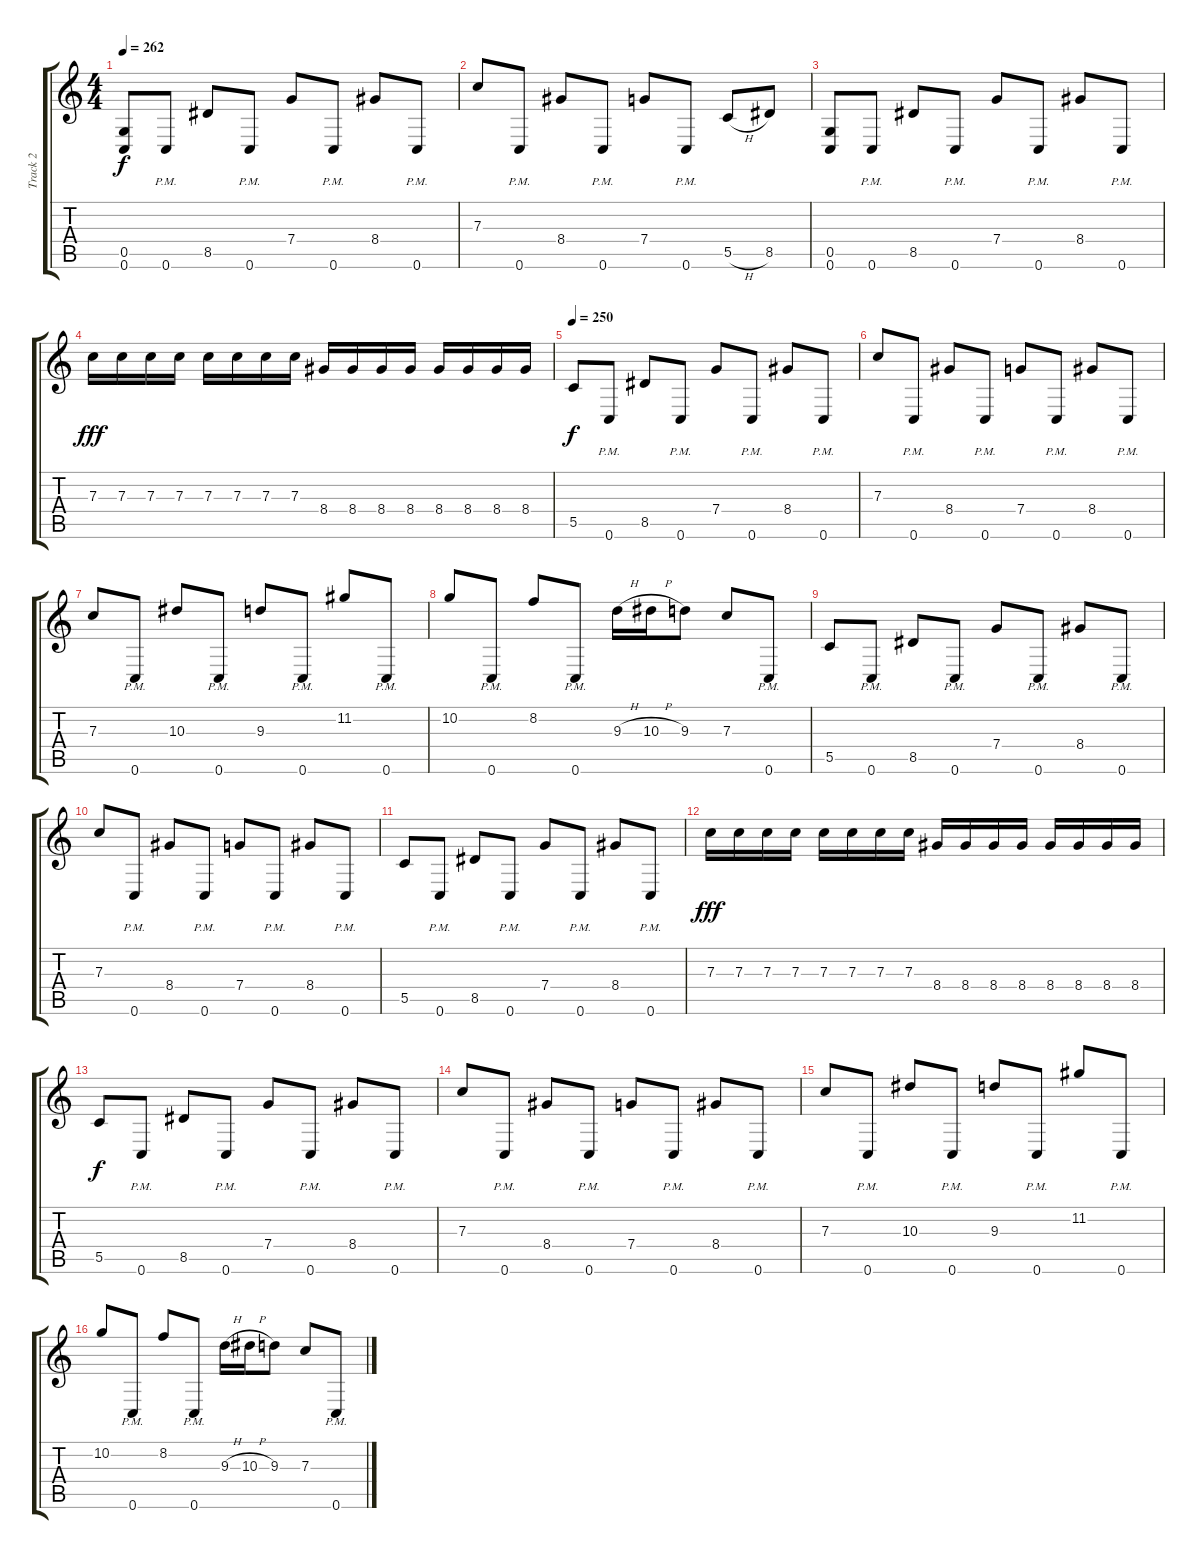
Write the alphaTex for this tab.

\track ("Track 2" "Track 2") {instrument distortionguitar}
\staff {score tabs}
\tuning (D4 A3 F3 C3 G2 C2) {hide}
\ts (4 4)
\tempo 262
\clef g2
\ks c
(0.5 0.6).8{dy f} 0.6{pm}.8 8.5.8 0.6{pm}.8 7.4.8 0.6{pm}.8 8.4.8 0.6{pm}.8 |
7.3.8 0.6{pm}.8 8.4.8 0.6{pm}.8 7.4.8 0.6{pm}.8 5.5{h}.8 8.5.8 |
(0.5 0.6).8 0.6{pm}.8 8.5.8 0.6{pm}.8 7.4.8 0.6{pm}.8 8.4.8 0.6{pm}.8 |
7.3.16{dy fff} 7.3.16 7.3.16 7.3.16 7.3.16 7.3.16 7.3.16 7.3.16 8.4.16 8.4.16 8.4.16 8.4.16 8.4.16 8.4.16 8.4.16 8.4.16 |
\tempo 250
5.5.8{dy f} 0.6{pm}.8 8.5.8 0.6{pm}.8 7.4.8 0.6{pm}.8 8.4.8 0.6{pm}.8 |
7.3.8 0.6{pm}.8 8.4.8 0.6{pm}.8 7.4.8 0.6{pm}.8 8.4.8 0.6{pm}.8 |
7.3.8 0.6{pm}.8 10.3.8 0.6{pm}.8 9.3.8 0.6{pm}.8 11.2.8 0.6{pm}.8 |
10.2.8 0.6{pm}.8 8.2.8 0.6{pm}.8 9.3{h}.16 10.3{h}.16 9.3.8 7.3.8 0.6{pm}.8 |
5.5.8 0.6{pm}.8 8.5.8 0.6{pm}.8 7.4.8 0.6{pm}.8 8.4.8 0.6{pm}.8 |
7.3.8 0.6{pm}.8 8.4.8 0.6{pm}.8 7.4.8 0.6{pm}.8 8.4.8 0.6{pm}.8 |
5.5.8 0.6{pm}.8 8.5.8 0.6{pm}.8 7.4.8 0.6{pm}.8 8.4.8 0.6{pm}.8 |
7.3.16{dy fff} 7.3.16 7.3.16 7.3.16 7.3.16 7.3.16 7.3.16 7.3.16 8.4.16 8.4.16 8.4.16 8.4.16 8.4.16 8.4.16 8.4.16 8.4.16 |
5.5.8{dy f} 0.6{pm}.8 8.5.8 0.6{pm}.8 7.4.8 0.6{pm}.8 8.4.8 0.6{pm}.8 |
7.3.8 0.6{pm}.8 8.4.8 0.6{pm}.8 7.4.8 0.6{pm}.8 8.4.8 0.6{pm}.8 |
7.3.8 0.6{pm}.8 10.3.8 0.6{pm}.8 9.3.8 0.6{pm}.8 11.2.8 0.6{pm}.8 |
10.2.8 0.6{pm}.8 8.2.8 0.6{pm}.8 9.3{h}.16 10.3{h}.16 9.3.8 7.3.8 0.6{pm}.8
